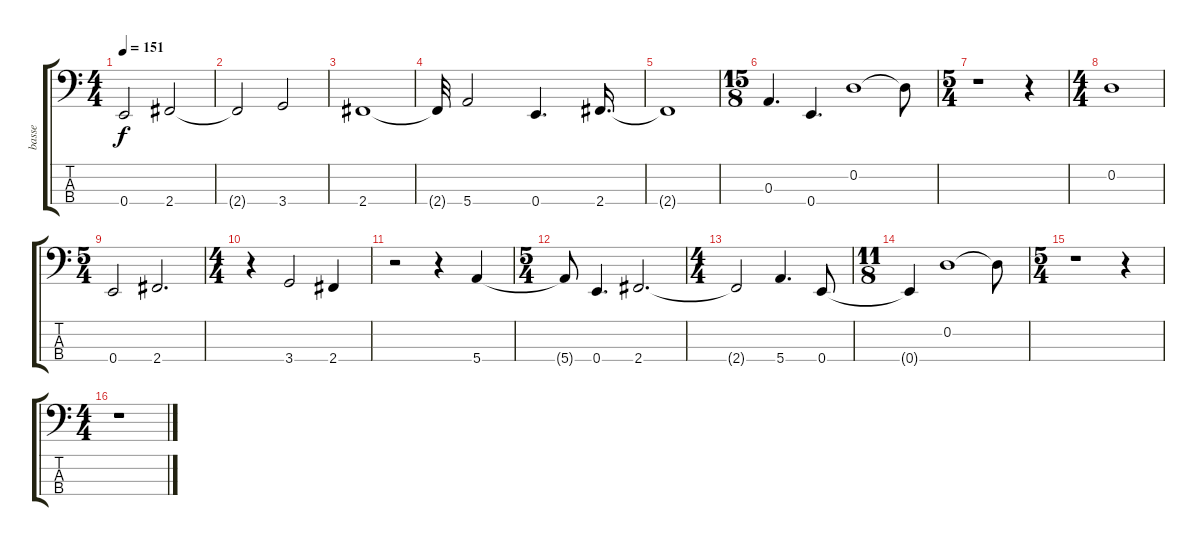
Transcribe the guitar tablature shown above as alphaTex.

\track ("basse" "basse") {instrument electricbassfinger}
\staff {score tabs}
\tuning (G2 D2 A1 E1) {hide}
\ts (4 4)
\tempo 151
\clef f4
\ks c
0.4.2{dy f} 2.4.2 |
2.4{t}.2 3.4.2 |
2.4.1 |
2.4{t}.32 5.4.2 0.4.4{d} 2.4.16{d} |
2.4{t}.1 |
\ts (15 8)
0.3.4{d} 0.4.4{d} 0.2.1 0.2{t}.8 |
\ts (5 4)
r.1 r.4 |
\ts (4 4)
0.2.1 |
\ts (5 4)
0.4.2 2.4.2{d} |
\ts (4 4)
r.4 3.4.2 2.4.4 |
r.2 r.4 5.4.4 |
\ts (5 4)
5.4{t}.8 0.4.4{d} 2.4.2{d} |
\ts (4 4)
2.4{t}.2 5.4.4{d} 0.4.8 |
\ts (11 8)
0.4{t}.4 0.2.1 0.2{t}.8 |
\ts (5 4)
r.1 r.4 |
\ts (4 4)
r.1
